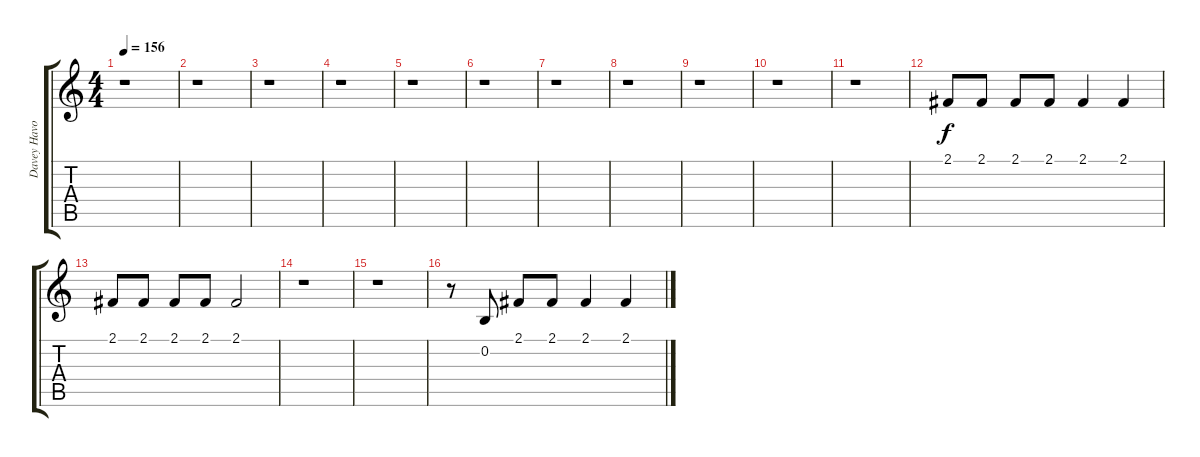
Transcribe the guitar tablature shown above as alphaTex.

\track ("Davey Havok - Vocals" "Davey Havo") {instrument baritonesax}
\staff {score tabs}
\tuning (E4 B3 G3 D3 A2 E2) {hide}
\ts (4 4)
\tempo 156
\clef g2
\ks c
r.1{dy f instrument baritonesax} |
r.1 |
r.1 |
r.1 |
r.1 |
r.1 |
r.1 |
r.1 |
r.1 |
r.1 |
r.1 |
2.1.8 2.1.8 2.1.8 2.1.8 2.1.4 2.1.4 |
2.1.8 2.1.8 2.1.8 2.1.8 2.1.2 |
r.1 |
r.1 |
r.8 0.2.8 2.1.8 2.1.8 2.1.4 2.1.4
